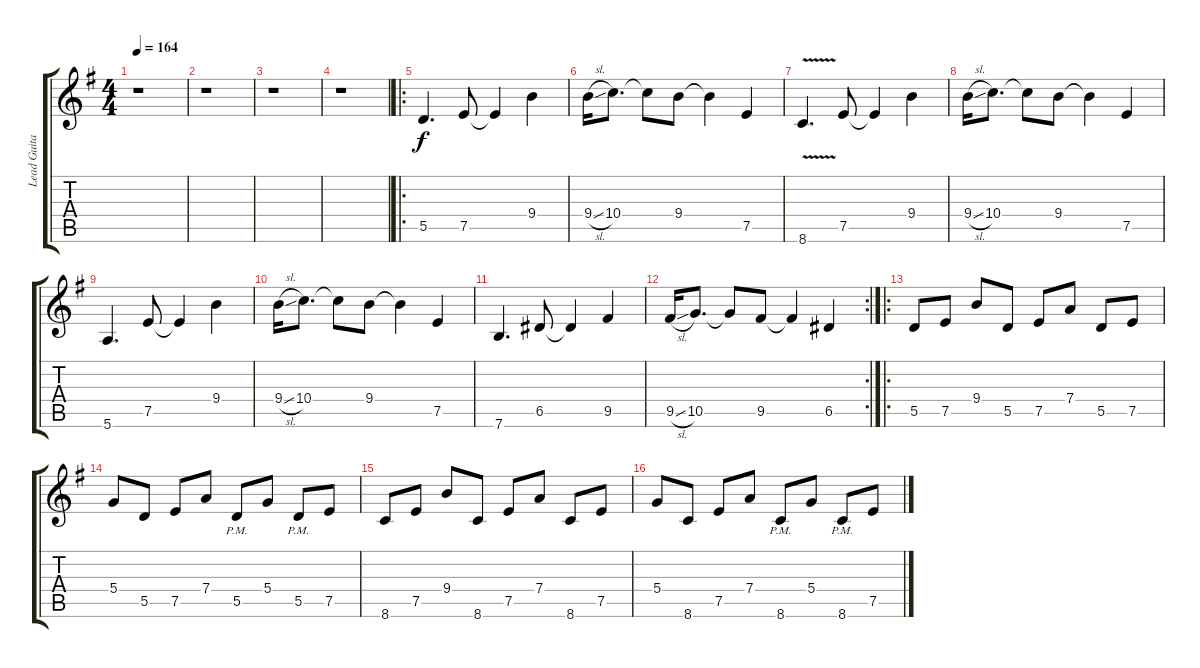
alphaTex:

\track ("Lead Guitar" "Lead Guita") {instrument distortionguitar}
\staff {score tabs}
\tuning (E4 B3 G3 D3 A2 E2) {hide}
\ts (4 4)
\tempo 164
\clef g2
\ks g
r.1{dy f} |
r.1 |
r.1 |
r.1 |
\ro
5.5.4{d} 7.5.8 7.5{t}.4 9.4.4 |
9.4{sl}.16 10.4.8{d} 10.4{t}.8 9.4.8 9.4{t}.4 7.5.4 |
8.6{v}.4{d} 7.5.8 7.5{t}.4 9.4.4 |
9.4{sl}.16 10.4.8{d} 10.4{t}.8 9.4.8 9.4{t}.4 7.5.4 |
5.6.4{d} 7.5.8 7.5{t}.4 9.4.4 |
9.4{sl}.16 10.4.8{d} 10.4{t}.8 9.4.8 9.4{t}.4 7.5.4 |
7.6.4{d} 6.5.8 6.5{t}.4 9.5.4 |
\rc 2
9.5{sl}.16 10.5.8{d} 10.5{t}.8 9.5.8 9.5{t}.4 6.5.4 |
\ro
5.5.8 7.5.8 9.4.8 5.5.8 7.5.8 7.4.8 5.5.8 7.5.8 |
5.4.8 5.5.8 7.5.8 7.4.8 5.5{pm}.8 5.4.8 5.5{pm}.8 7.5.8 |
8.6.8 7.5.8 9.4.8 8.6.8 7.5.8 7.4.8 8.6.8 7.5.8 |
5.4.8 8.6.8 7.5.8 7.4.8 8.6{pm}.8 5.4.8 8.6{pm}.8 7.5.8
